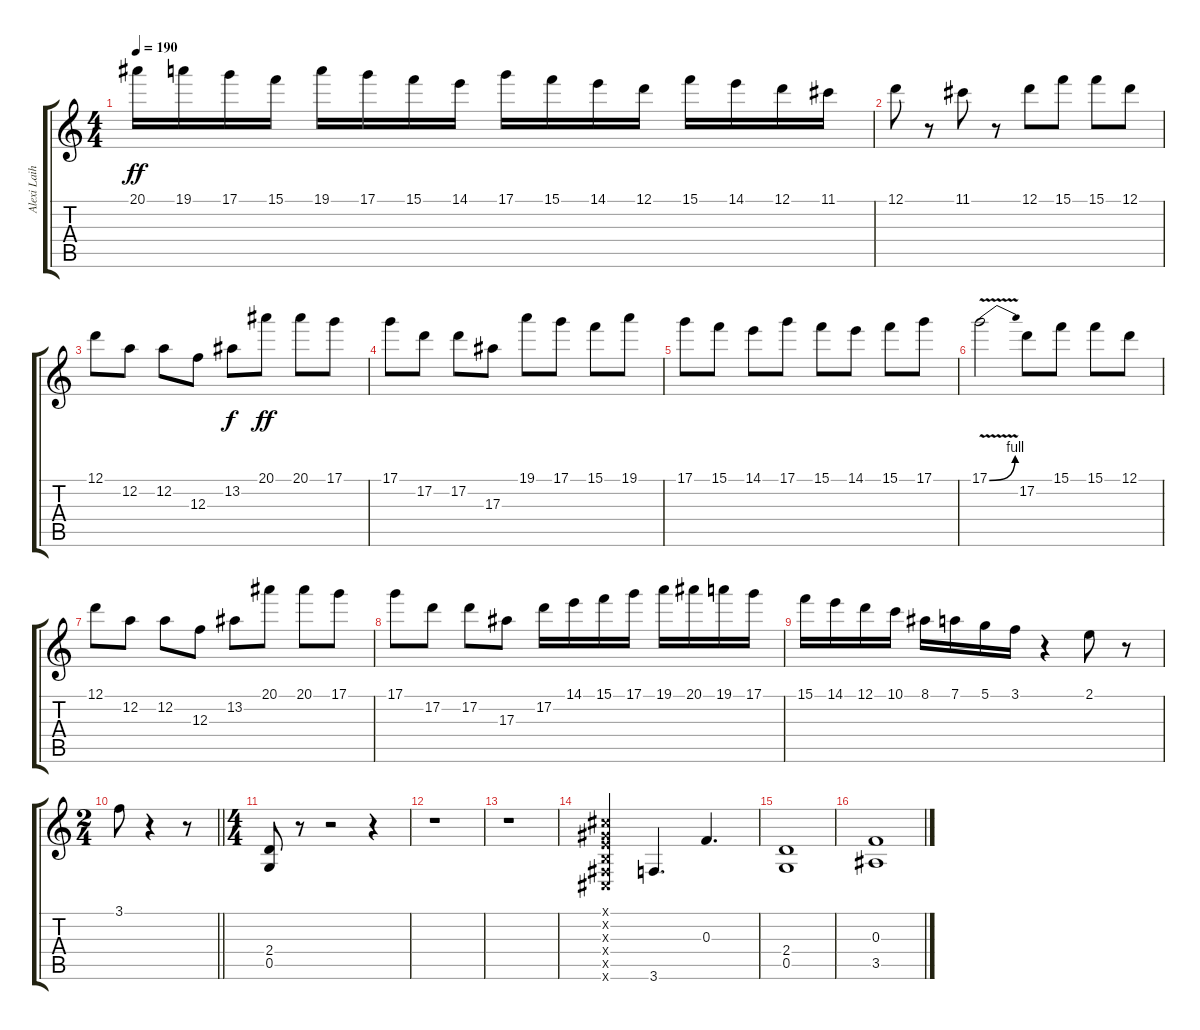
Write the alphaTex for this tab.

\track ("Alexi Laiho" "Alexi Laih") {instrument overdrivenguitar}
\staff {score tabs}
\tuning (D4 A3 F3 C3 G2 D2) {hide}
\ts (4 4)
\tempo 190
\clef g2
\ks c
20.1.16{dy ff} 19.1.16 17.1.16 15.1.16 19.1.16 17.1.16 15.1.16 14.1.16 17.1.16 15.1.16 14.1.16 12.1.16 15.1.16 14.1.16 12.1.16 11.1.16 |
12.1.8 r.8 11.1.8 r.8 12.1.8 15.1.8 15.1.8 12.1.8 |
12.1.8 12.2.8 12.2.8 12.3.8 13.2.8{dy f} 20.1.8{dy ff} 20.1.8 17.1.8 |
17.1.8 17.2.8 17.2.8 17.3.8 19.1.8 17.1.8 15.1.8 19.1.8 |
17.1.8 15.1.8 14.1.8 17.1.8 15.1.8 14.1.8 15.1.8 17.1.8 |
17.1{be (bend 0 0 60 4) v}.2 17.2.8 15.1.8 15.1.8 12.1.8 |
12.1.8 12.2.8 12.2.8 12.3.8 13.2.8 20.1.8 20.1.8 17.1.8 |
17.1.8 17.2.8 17.2.8 17.3.8 17.2.16 14.1.16 15.1.16 17.1.16 19.1.16 20.1.16 19.1.16 17.1.16 |
15.1.16 14.1.16 12.1.16 10.1.16 8.1.16 7.1.16 5.1.16 3.1.16 r.4 2.1.8 r.8 |
\ts (2 4)
\barLineRight lightlight
3.1.8 r.4 r.8 |
\ts (4 4)
(2.4 0.5).8 r.8 r.2 r.4 |
r.1 |
r.1 |
(-1.1{x} -1.2{x} -1.3{x} -1.4{x} -1.5{x} -1.6{x}).4 3.6.4{d} 0.3.4{d} |
(2.4 0.5).1 |
(0.3 3.5).1
